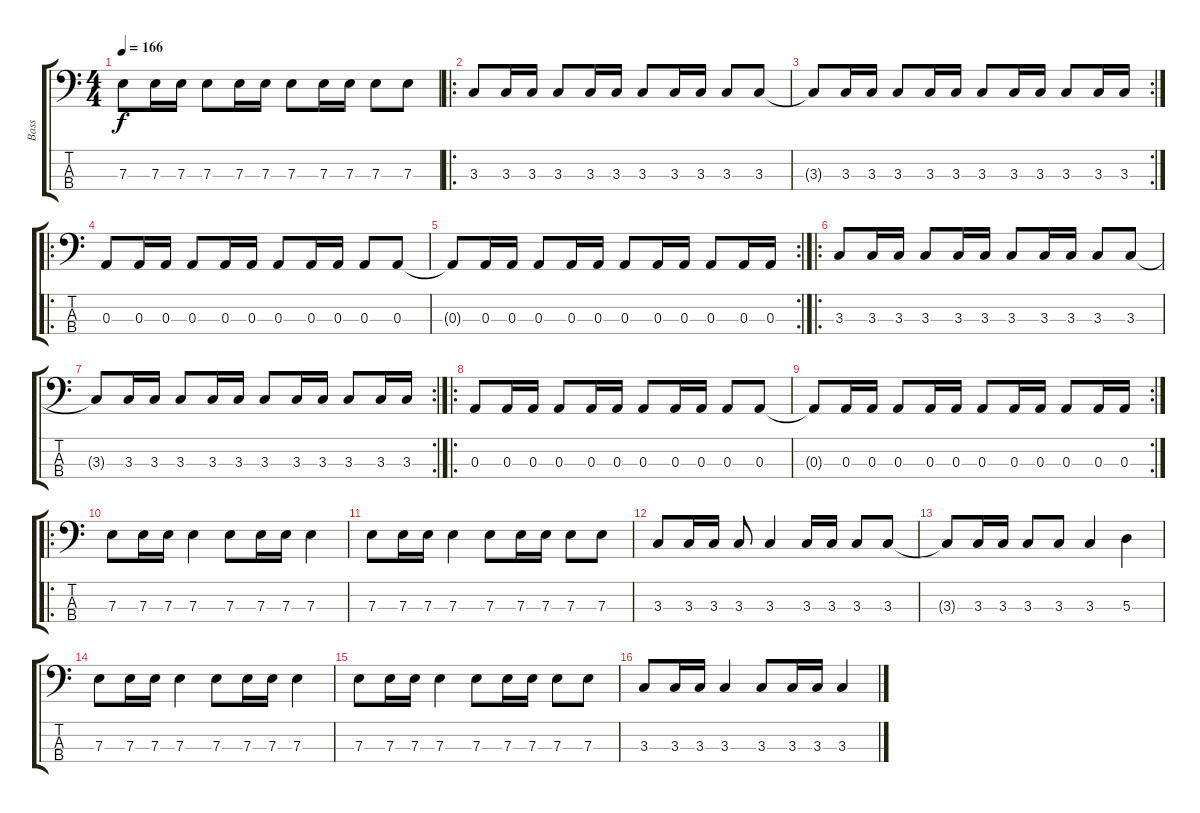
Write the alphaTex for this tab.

\track ("Bass" "Bass") {instrument electricbassfinger}
\staff {score tabs}
\tuning (G2 D2 A1 E1) {hide}
\ts (4 4)
\tempo 166
\clef f4
\ks c
7.3.8{dy f} 7.3.16 7.3.16 7.3.8 7.3.16 7.3.16 7.3.8 7.3.16 7.3.16 7.3.8 7.3.8 |
\ro
3.3.8 3.3.16 3.3.16 3.3.8 3.3.16 3.3.16 3.3.8 3.3.16 3.3.16 3.3.8 3.3.8 |
\rc 2
3.3{t}.8 3.3.16 3.3.16 3.3.8 3.3.16 3.3.16 3.3.8 3.3.16 3.3.16 3.3.8 3.3.16 3.3.16 |
\ro
0.3.8 0.3.16 0.3.16 0.3.8 0.3.16 0.3.16 0.3.8 0.3.16 0.3.16 0.3.8 0.3.8 |
\rc 2
0.3{t}.8 0.3.16 0.3.16 0.3.8 0.3.16 0.3.16 0.3.8 0.3.16 0.3.16 0.3.8 0.3.16 0.3.16 |
\ro
3.3.8 3.3.16 3.3.16 3.3.8 3.3.16 3.3.16 3.3.8 3.3.16 3.3.16 3.3.8 3.3.8 |
\rc 2
3.3{t}.8 3.3.16 3.3.16 3.3.8 3.3.16 3.3.16 3.3.8 3.3.16 3.3.16 3.3.8 3.3.16 3.3.16 |
\ro
0.3.8 0.3.16 0.3.16 0.3.8 0.3.16 0.3.16 0.3.8 0.3.16 0.3.16 0.3.8 0.3.8 |
\rc 2
0.3{t}.8 0.3.16 0.3.16 0.3.8 0.3.16 0.3.16 0.3.8 0.3.16 0.3.16 0.3.8 0.3.16 0.3.16 |
\ro
7.3.8 7.3.16 7.3.16 7.3.4 7.3.8 7.3.16 7.3.16 7.3.4 |
7.3.8 7.3.16 7.3.16 7.3.4 7.3.8 7.3.16 7.3.16 7.3.8 7.3.8 |
3.3.8 3.3.16 3.3.16 3.3.8 3.3.4 3.3.16 3.3.16 3.3.8 3.3.8 |
3.3{t}.8 3.3.16 3.3.16 3.3.8 3.3.8 3.3.4 5.3.4 |
7.3.8 7.3.16 7.3.16 7.3.4 7.3.8 7.3.16 7.3.16 7.3.4 |
7.3.8 7.3.16 7.3.16 7.3.4 7.3.8 7.3.16 7.3.16 7.3.8 7.3.8 |
3.3.8 3.3.16 3.3.16 3.3.4 3.3.8 3.3.16 3.3.16 3.3.4
